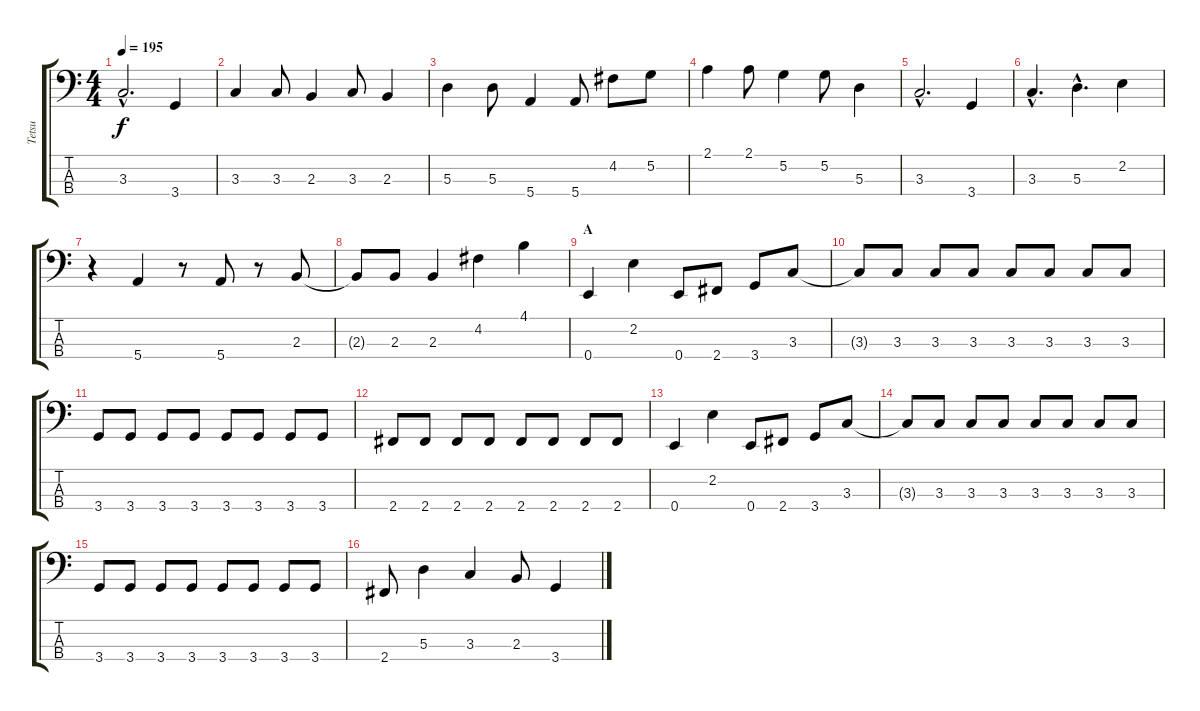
\track ("Tetsu" "Tetsu") {instrument electricbasspick}
\staff {score tabs}
\tuning (G2 D2 A1 E1) {hide}
\ts (4 4)
\tempo 195
\clef f4
\ks c
3.3{hac}.2{d dy f} 3.4.4 |
3.3.4 3.3.8 2.3.4 3.3.8 2.3.4 |
5.3.4 5.3.8 5.4.4 5.4.8 4.2.8 5.2.8 |
2.1.4 2.1.8 5.2.4 5.2.8 5.3.4 |
3.3{hac}.2{d} 3.4.4 |
3.3{hac}.4{d} 5.3{hac}.4{d} 2.2.4 |
r.4 5.4.4 r.8 5.4.8 r.8 2.3.8 |
2.3{t}.8 2.3.8 2.3.4 4.2.4 4.1.4 |
\section ("" "A")
0.4.4 2.2.4 0.4.8 2.4.8 3.4.8 3.3.8 |
3.3{t}.8 3.3.8 3.3.8 3.3.8 3.3.8 3.3.8 3.3.8 3.3.8 |
3.4.8 3.4.8 3.4.8 3.4.8 3.4.8 3.4.8 3.4.8 3.4.8 |
2.4.8 2.4.8 2.4.8 2.4.8 2.4.8 2.4.8 2.4.8 2.4.8 |
0.4.4 2.2.4 0.4.8 2.4.8 3.4.8 3.3.8 |
3.3{t}.8 3.3.8 3.3.8 3.3.8 3.3.8 3.3.8 3.3.8 3.3.8 |
3.4.8 3.4.8 3.4.8 3.4.8 3.4.8 3.4.8 3.4.8 3.4.8 |
2.4.8 5.3.4 3.3.4 2.3.8 3.4.4
